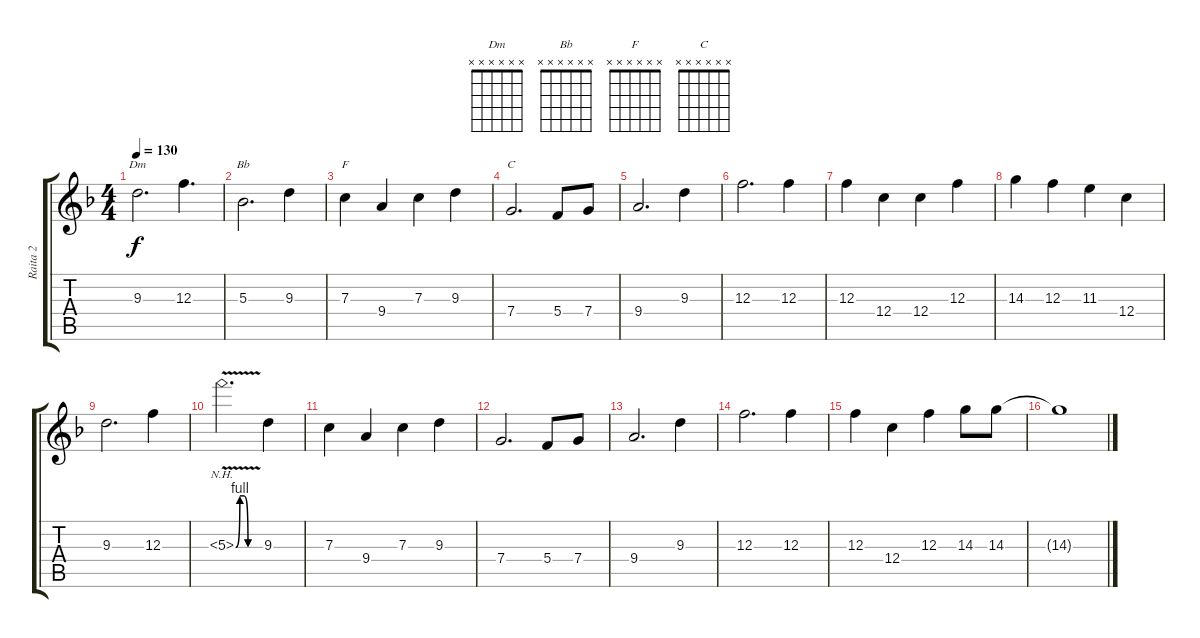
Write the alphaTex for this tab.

\track ("Raita 2" "Raita 2") {instrument distortionguitar}
\staff {score tabs}
\tuning (D4 A3 F3 C3 G2 D2) {hide}
\chord ("Dm" x x x x x x)
\chord ("Bb" x x x x x x)
\chord ("F" x x x x x x)
\chord ("C" x x x x x x)
\ts (4 4)
\tempo 130
\clef g2
\ks f
9.3.2{d ch "Dm" dy f instrument distortionguitar} 12.3.4{d} |
5.3.2{d ch "Bb"} 9.3.4 |
7.3.4{ch "F"} 9.4.4 7.3.4 9.3.4 |
7.4.2{d ch "C"} 5.4.8 7.4.8 |
9.4.2{d} 9.3.4 |
12.3.2{d} 12.3.4 |
12.3.4 12.4.4 12.4.4 12.3.4 |
14.3.4 12.3.4 11.3.4 12.4.4 |
9.3.2{d} 12.3.4 |
5.3{be (custom 0 0 10 4 20 4 30 0 60 0) nh v}.2{d} 9.3.4 |
7.3.4 9.4.4 7.3.4 9.3.4 |
7.4.2{d} 5.4.8 7.4.8 |
9.4.2{d} 9.3.4 |
12.3.2{d} 12.3.4 |
12.3.4 12.4.4 12.3.4 14.3.8 14.3.8 |
14.3{t}.1
